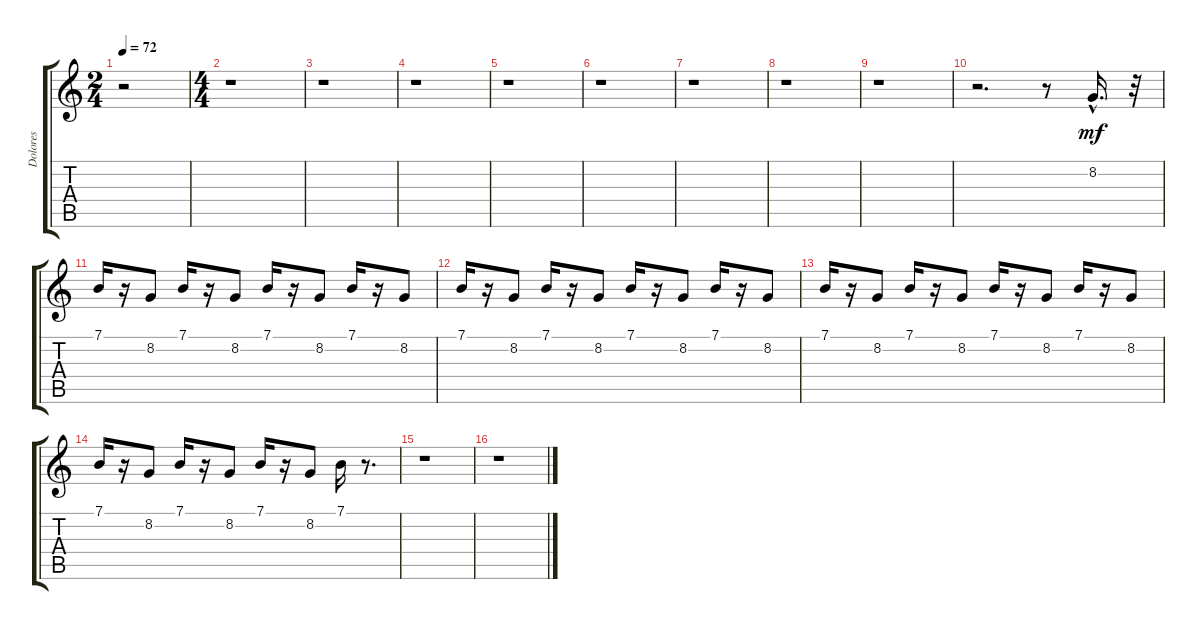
\track ("Dolores" "Dolores") {instrument panflute}
\staff {score tabs}
\tuning (E4 B3 G3 D3 A2 E2) {hide}
\ts (2 4)
\tempo 72
\clef g2
\ks c
r.2{dy mf instrument panflute} |
\ts (4 4)
r.1 |
r.1 |
r.1 |
r.1 |
r.1 |
r.1 |
r.1 |
r.1 |
r.2{d} r.8 8.2{hac}.16{d} r.32 |
7.1.16 r.16 8.2.8 7.1.16 r.16 8.2.8 7.1.16 r.16 8.2.8 7.1.16 r.16 8.2.8 |
7.1.16 r.16 8.2.8 7.1.16 r.16 8.2.8 7.1.16 r.16 8.2.8 7.1.16 r.16 8.2.8 |
7.1.16 r.16 8.2.8 7.1.16 r.16 8.2.8 7.1.16 r.16 8.2.8 7.1.16 r.16 8.2.8 |
7.1.16 r.16 8.2.8 7.1.16 r.16 8.2.8 7.1.16 r.16 8.2.8 7.1.16 r.8{d} |
r.1 |
r.1
